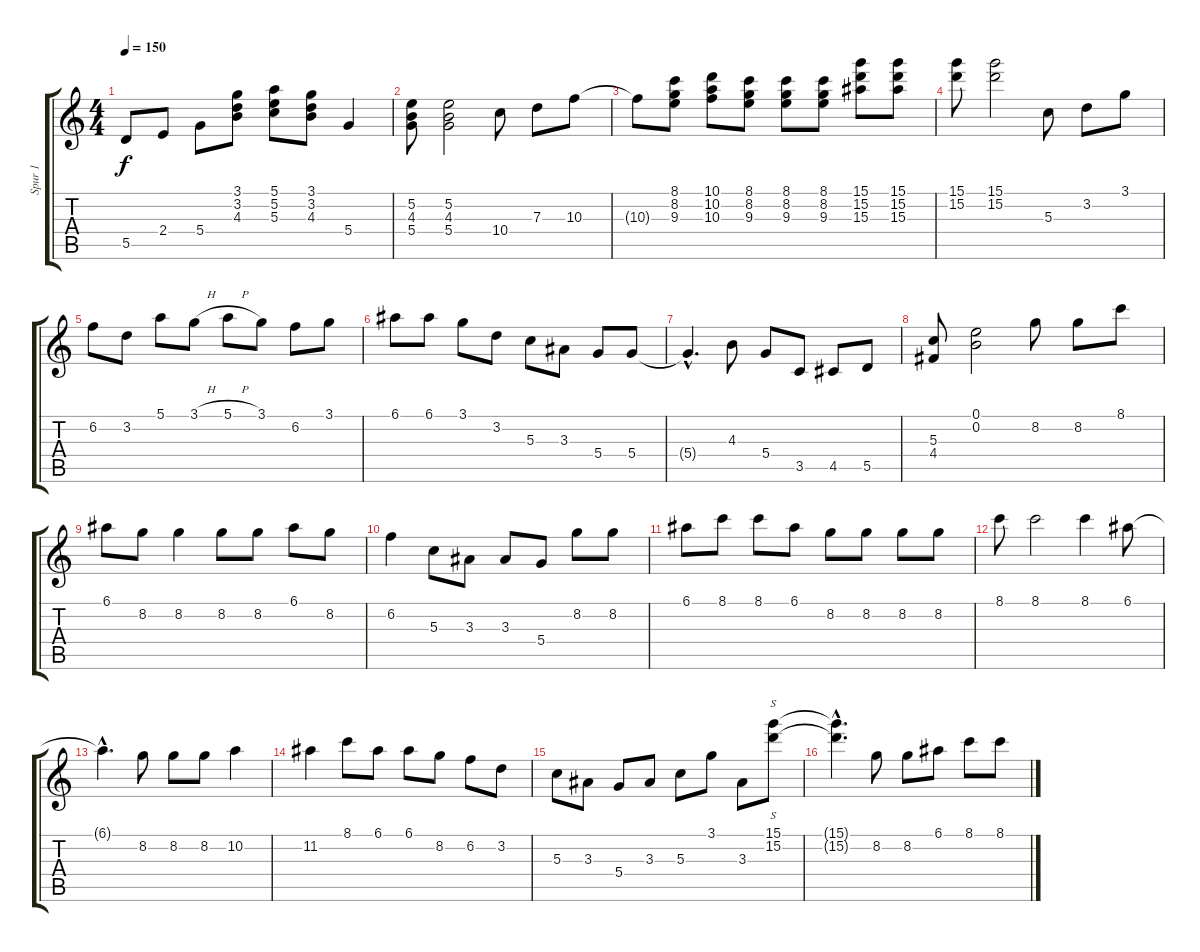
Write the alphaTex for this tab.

\track ("Spur 1" "Spur 1") {instrument overdrivenguitar}
\staff {score tabs}
\tuning (E4 B3 G3 D3 A2 E2) {hide}
\ts (4 4)
\tempo 150
\clef g2
\ks c
5.5.8{dy f instrument overdrivenguitar} 2.4.8 5.4.8 (3.1 3.2 4.3).8 (5.1 5.2 5.3).8 (3.1 3.2 4.3).8 5.4.4 |
(5.2 4.3 5.4).8 (5.2 4.3 5.4).2 10.4.8 7.3.8 10.3.8 |
10.3{t}.8 (8.1 8.2 9.3).8 (10.1 10.2 10.3).8 (8.1 8.2 9.3).8 (8.1 8.2 9.3).8 (8.1 8.2 9.3).8 (15.1 15.2 15.3).8 (15.1 15.2 15.3).8 |
(15.1 15.2).8 (15.1 15.2).2 5.3.8 3.2.8 3.1.8 |
6.2.8 3.2.8 5.1.8 3.1{h}.8 5.1{h}.8 3.1.8 6.2.8 3.1.8 |
6.1.8 6.1.8 3.1.8 3.2.8 5.3.8 3.3.8 5.4.8 5.4.8 |
5.4{hac t}.4{d} 4.3.8 5.4.8 3.5.8 4.5.8 5.5.8 |
(5.3 4.4).8 (0.1 0.2).2 8.2.8 8.2.8 8.1.8 |
6.1.8 8.2.8 8.2.4 8.2.8 8.2.8 6.1.8 8.2.8 |
6.2.4 5.3.8 3.3.8 3.3.8 5.4.8 8.2.8 8.2.8 |
6.1.8 8.1.8 8.1.8 6.1.8 8.2.8 8.2.8 8.2.8 8.2.8 |
8.1.8 8.1.2 8.1.4 6.1.8 |
6.1{hac t}.4{d} 8.2.8 8.2.8 8.2.8 10.2.4 |
11.2.4 8.1.8 6.1.8 6.1.8 8.2.8 6.2.8 3.2.8 |
5.3.8 3.3.8 5.4.8 3.3.8 5.3.8 3.1.8 3.3.8 (15.1 15.2).8{s} |
(15.1{hac t} 15.2{hac t}).4{d} 8.2.8 8.2.8 6.1.8 8.1.8 8.1.8
